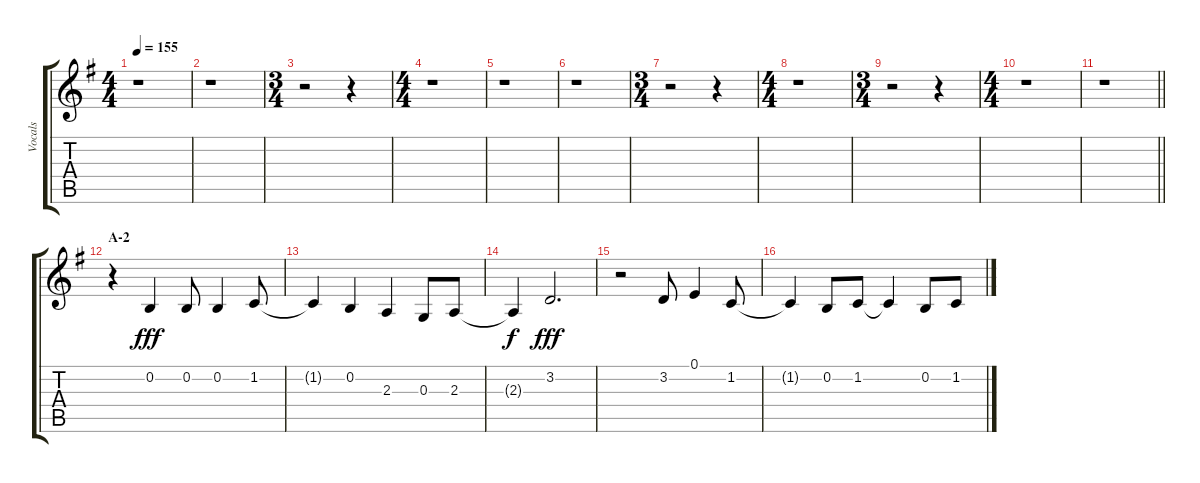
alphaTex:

\track ("Vocals" "Vocals") {instrument voiceoohs}
\staff {score tabs}
\tuning (E4 B3 G3 D3 A2 E2) {hide}
\ts (4 4)
\tempo 155
\clef g2
\ks g
r.1{dy fff} |
r.1 |
\ts (3 4)
r.2 r.4 |
\ts (4 4)
r.1 |
r.1 |
r.1 |
\ts (3 4)
r.2 r.4 |
\ts (4 4)
r.1 |
\ts (3 4)
r.2 r.4 |
\ts (4 4)
r.1 |
\barLineRight lightlight
r.1 |
\section ("" "A-2")
r.4 0.2.4 0.2.8 0.2.4 1.2.8 |
1.2{t}.4 0.2.4 2.3.4 0.3.8 2.3.8 |
2.3{t}.4{dy f} 3.2.2{d dy fff} |
r.2 3.2.8 0.1.4 1.2.8 |
1.2{t}.4 0.2.8 1.2.8 1.2{t}.4 0.2.8 1.2.8
